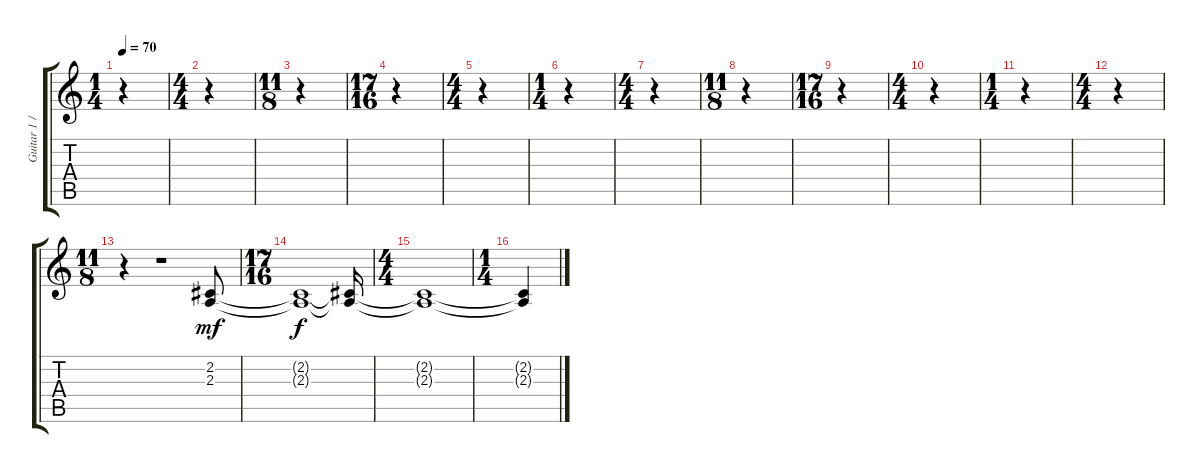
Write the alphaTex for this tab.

\track ("Guitar 1 / Synth 1" "Guitar 1 /") {instrument lead8bassandlead}
\staff {score tabs}
\tuning (E4 B3 G3 D3 A2 E2) {hide}
\ts (1 4)
\section ("" "")
\tempo 70
\clef g2
\ks c
r.4{dy mf instrument lead8bassandlead} |
\ts (4 4)
r.4 |
\ts (11 8)
r.4 |
\ts (17 16)
r.4 |
\ts (4 4)
r.4 |
\ts (1 4)
r.4 |
\ts (4 4)
r.4 |
\ts (11 8)
r.4 |
\ts (17 16)
r.4 |
\ts (4 4)
r.4 |
\ts (1 4)
r.4 |
\ts (4 4)
r.4 |
\ts (11 8)
r.4{instrument guitarharmonics} r.1 (2.2 2.3).8 |
\ts (17 16)
(2.2{t} 2.3{t}).1{dy f} (2.2{t} 2.3{t}).16 |
\ts (4 4)
(2.2{t} 2.3{t}).1 |
\ts (1 4)
(2.2{t} 2.3{t}).4
